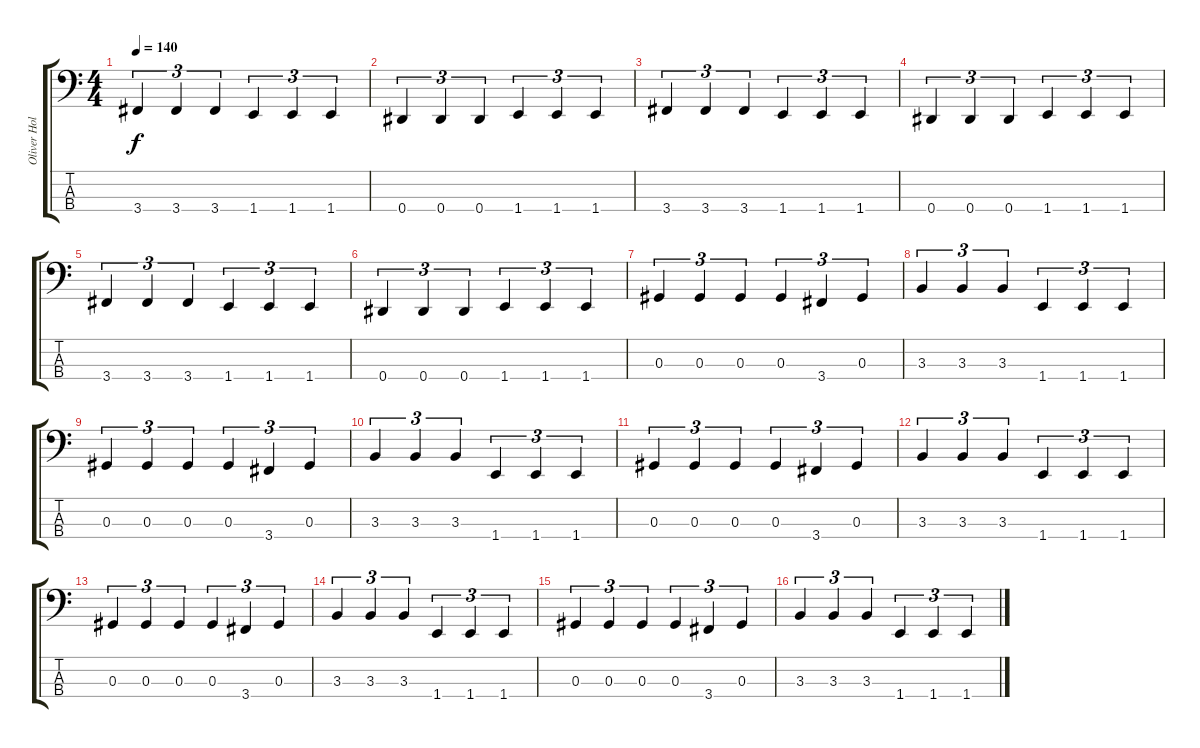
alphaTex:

\track ("Oliver Holzwarth" "Oliver Hol") {instrument electricbassfinger}
\staff {score tabs}
\tuning (Gb2 Db2 Ab1 Eb1) {hide}
\ts (4 4)
\tempo 140
\clef f4
\ks c
3.4.4{tu (3 2) dy f} 3.4.4{tu (3 2)} 3.4.4{tu (3 2)} 1.4.4{tu (3 2)} 1.4.4{tu (3 2)} 1.4.4{tu (3 2)} |
0.4.4{tu (3 2)} 0.4.4{tu (3 2)} 0.4.4{tu (3 2)} 1.4.4{tu (3 2)} 1.4.4{tu (3 2)} 1.4.4{tu (3 2)} |
3.4.4{tu (3 2)} 3.4.4{tu (3 2)} 3.4.4{tu (3 2)} 1.4.4{tu (3 2)} 1.4.4{tu (3 2)} 1.4.4{tu (3 2)} |
0.4.4{tu (3 2)} 0.4.4{tu (3 2)} 0.4.4{tu (3 2)} 1.4.4{tu (3 2)} 1.4.4{tu (3 2)} 1.4.4{tu (3 2)} |
3.4.4{tu (3 2)} 3.4.4{tu (3 2)} 3.4.4{tu (3 2)} 1.4.4{tu (3 2)} 1.4.4{tu (3 2)} 1.4.4{tu (3 2)} |
0.4.4{tu (3 2)} 0.4.4{tu (3 2)} 0.4.4{tu (3 2)} 1.4.4{tu (3 2)} 1.4.4{tu (3 2)} 1.4.4{tu (3 2)} |
0.3.4{tu (3 2)} 0.3.4{tu (3 2)} 0.3.4{tu (3 2)} 0.3.4{tu (3 2)} 3.4.4{tu (3 2)} 0.3.4{tu (3 2)} |
3.3.4{tu (3 2)} 3.3.4{tu (3 2)} 3.3.4{tu (3 2)} 1.4.4{tu (3 2)} 1.4.4{tu (3 2)} 1.4.4{tu (3 2)} |
0.3.4{tu (3 2)} 0.3.4{tu (3 2)} 0.3.4{tu (3 2)} 0.3.4{tu (3 2)} 3.4.4{tu (3 2)} 0.3.4{tu (3 2)} |
3.3.4{tu (3 2)} 3.3.4{tu (3 2)} 3.3.4{tu (3 2)} 1.4.4{tu (3 2)} 1.4.4{tu (3 2)} 1.4.4{tu (3 2)} |
0.3.4{tu (3 2)} 0.3.4{tu (3 2)} 0.3.4{tu (3 2)} 0.3.4{tu (3 2)} 3.4.4{tu (3 2)} 0.3.4{tu (3 2)} |
3.3.4{tu (3 2)} 3.3.4{tu (3 2)} 3.3.4{tu (3 2)} 1.4.4{tu (3 2)} 1.4.4{tu (3 2)} 1.4.4{tu (3 2)} |
0.3.4{tu (3 2)} 0.3.4{tu (3 2)} 0.3.4{tu (3 2)} 0.3.4{tu (3 2)} 3.4.4{tu (3 2)} 0.3.4{tu (3 2)} |
3.3.4{tu (3 2)} 3.3.4{tu (3 2)} 3.3.4{tu (3 2)} 1.4.4{tu (3 2)} 1.4.4{tu (3 2)} 1.4.4{tu (3 2)} |
0.3.4{tu (3 2)} 0.3.4{tu (3 2)} 0.3.4{tu (3 2)} 0.3.4{tu (3 2)} 3.4.4{tu (3 2)} 0.3.4{tu (3 2)} |
3.3.4{tu (3 2)} 3.3.4{tu (3 2)} 3.3.4{tu (3 2)} 1.4.4{tu (3 2)} 1.4.4{tu (3 2)} 1.4.4{tu (3 2)}
